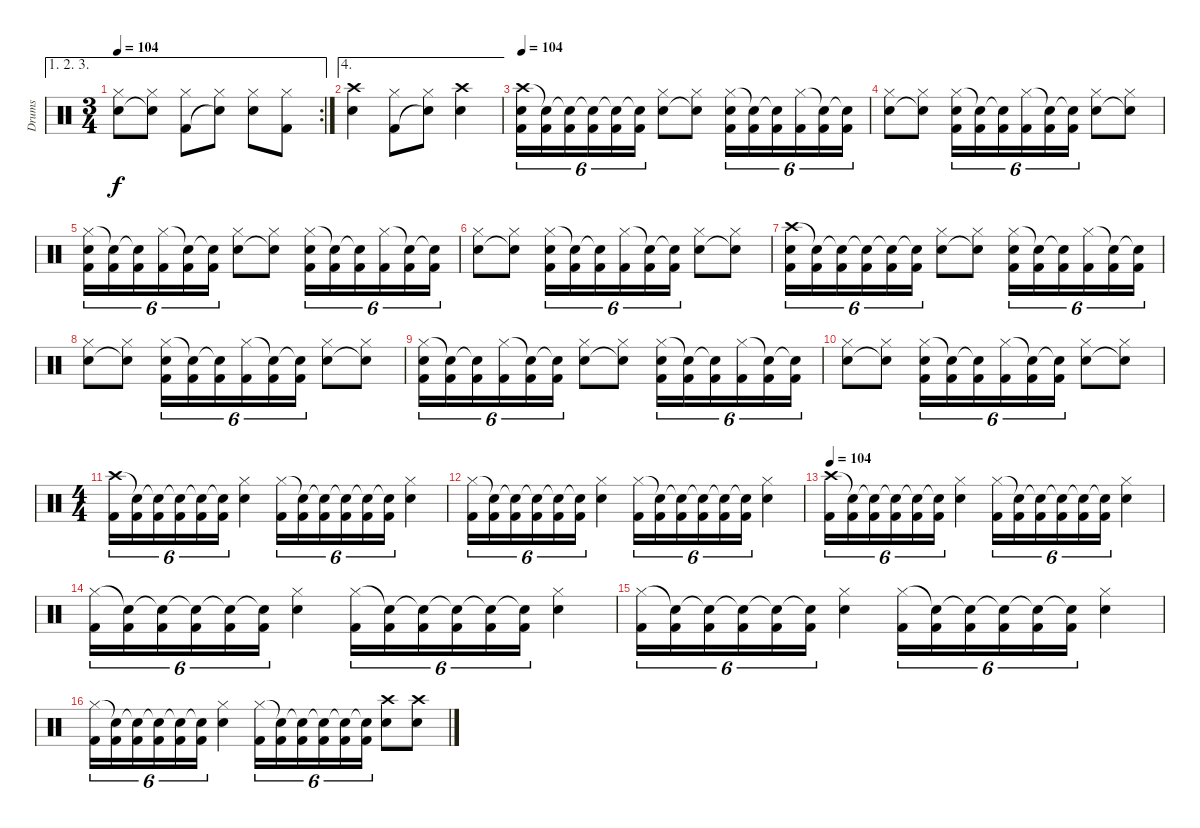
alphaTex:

\track ("Drums" "Drums") {instrument percussion}
\staff {score}
\articulation defaults
\ae (1 2 3)
\rc 2
\ts (3 4)
\tempo 104
\clef neutral
\ks c
("Hi-Hat (closed)" "Snare (hit) 2").8{dy f} ("Hi-Hat (closed)" "Snare (hit)"{t}).8 ("Hi-Hat (closed)" "Kick (hit) 2").8 ("Hi-Hat (closed)" "Snare (hit)"{t}).8 ("Hi-Hat (closed)" "Snare (hit) 2").8 ("Hi-Hat (closed)" "Kick (hit) 2").8 |
\ae 4
("Crash high (hit)" "Snare (hit) 2").4 ("Hi-Hat (closed)" "Kick (hit) 2").8 ("Hi-Hat (closed)" "Snare (hit)"{t}).8 ("Crash high (hit)" "Snare (hit) 2").4 |
\tempo 104
("Crash high (hit)" "Snare (hit) 2" "Kick (hit) 2").16{tu (6 4)} ("Snare (hit)"{t} "Kick (hit) 2").16{tu (6 4)} ("Snare (hit)"{t} "Kick (hit) 2").16{tu (6 4)} ("Snare (hit)"{t} "Kick (hit) 2").16{tu (6 4)} ("Snare (hit)"{t} "Kick (hit) 2").16{tu (6 4)} ("Snare (hit)"{t} "Kick (hit) 2").16{tu (6 4)} ("Hi-Hat (closed)" "Snare (hit) 2").8 ("Hi-Hat (closed)" "Snare (hit)"{t}).8 ("Hi-Hat (closed)" "Snare (hit) 2" "Kick (hit) 2").16{tu (6 4)} ("Snare (hit)"{t} "Kick (hit) 2").16{tu (6 4)} ("Snare (hit)"{t} "Kick (hit) 2").16{tu (6 4)} ("Hi-Hat (closed)" "Kick (hit) 2").16{tu (6 4)} ("Snare (hit)"{t} "Kick (hit) 2").16{tu (6 4)} ("Snare (hit)"{t} "Kick (hit) 2").16{tu (6 4)} |
("Hi-Hat (closed)" "Snare (hit) 2").8 ("Hi-Hat (closed)" "Snare (hit)"{t}).8 ("Hi-Hat (closed)" "Snare (hit) 2" "Kick (hit) 2").16{tu (6 4)} ("Snare (hit)"{t} "Kick (hit) 2").16{tu (6 4)} ("Snare (hit)"{t} "Kick (hit) 2").16{tu (6 4)} ("Hi-Hat (closed)" "Kick (hit) 2").16{tu (6 4)} ("Snare (hit)"{t} "Kick (hit) 2").16{tu (6 4)} ("Snare (hit)"{t} "Kick (hit) 2").16{tu (6 4)} ("Hi-Hat (closed)" "Snare (hit) 2").8 ("Hi-Hat (closed)" "Snare (hit)"{t}).8 |
("Hi-Hat (closed)" "Snare (hit) 2" "Kick (hit) 2").16{tu (6 4)} ("Snare (hit)"{t} "Kick (hit) 2").16{tu (6 4)} ("Snare (hit)"{t} "Kick (hit) 2").16{tu (6 4)} ("Hi-Hat (closed)" "Kick (hit) 2").16{tu (6 4)} ("Snare (hit)"{t} "Kick (hit) 2").16{tu (6 4)} ("Snare (hit)"{t} "Kick (hit) 2").16{tu (6 4)} ("Hi-Hat (closed)" "Snare (hit) 2").8 ("Hi-Hat (closed)" "Snare (hit)"{t}).8 ("Hi-Hat (closed)" "Snare (hit) 2" "Kick (hit) 2").16{tu (6 4)} ("Snare (hit)"{t} "Kick (hit) 2").16{tu (6 4)} ("Snare (hit)"{t} "Kick (hit) 2").16{tu (6 4)} ("Hi-Hat (closed)" "Kick (hit) 2").16{tu (6 4)} ("Snare (hit)"{t} "Kick (hit) 2").16{tu (6 4)} ("Snare (hit)"{t} "Kick (hit) 2").16{tu (6 4)} |
("Hi-Hat (closed)" "Snare (hit) 2").8 ("Hi-Hat (closed)" "Snare (hit)"{t}).8 ("Hi-Hat (closed)" "Snare (hit) 2" "Kick (hit) 2").16{tu (6 4)} ("Snare (hit)"{t} "Kick (hit) 2").16{tu (6 4)} ("Snare (hit)"{t} "Kick (hit) 2").16{tu (6 4)} ("Hi-Hat (closed)" "Kick (hit) 2").16{tu (6 4)} ("Snare (hit)"{t} "Kick (hit) 2").16{tu (6 4)} ("Snare (hit)"{t} "Kick (hit) 2").16{tu (6 4)} ("Hi-Hat (closed)" "Snare (hit) 2").8 ("Hi-Hat (closed)" "Snare (hit)"{t}).8 |
("Crash high (hit)" "Snare (hit) 2" "Kick (hit) 2").16{tu (6 4)} ("Snare (hit)"{t} "Kick (hit) 2").16{tu (6 4)} ("Snare (hit)"{t} "Kick (hit) 2").16{tu (6 4)} ("Snare (hit)"{t} "Kick (hit) 2").16{tu (6 4)} ("Snare (hit)"{t} "Kick (hit) 2").16{tu (6 4)} ("Snare (hit)"{t} "Kick (hit) 2").16{tu (6 4)} ("Hi-Hat (closed)" "Snare (hit) 2").8 ("Hi-Hat (closed)" "Snare (hit)"{t}).8 ("Hi-Hat (closed)" "Snare (hit) 2" "Kick (hit) 2").16{tu (6 4)} ("Snare (hit)"{t} "Kick (hit) 2").16{tu (6 4)} ("Snare (hit)"{t} "Kick (hit) 2").16{tu (6 4)} ("Hi-Hat (closed)" "Kick (hit) 2").16{tu (6 4)} ("Snare (hit)"{t} "Kick (hit) 2").16{tu (6 4)} ("Snare (hit)"{t} "Kick (hit) 2").16{tu (6 4)} |
("Hi-Hat (closed)" "Snare (hit) 2").8 ("Hi-Hat (closed)" "Snare (hit)"{t}).8 ("Hi-Hat (closed)" "Snare (hit) 2" "Kick (hit) 2").16{tu (6 4)} ("Snare (hit)"{t} "Kick (hit) 2").16{tu (6 4)} ("Snare (hit)"{t} "Kick (hit) 2").16{tu (6 4)} ("Hi-Hat (closed)" "Kick (hit) 2").16{tu (6 4)} ("Snare (hit)"{t} "Kick (hit) 2").16{tu (6 4)} ("Snare (hit)"{t} "Kick (hit) 2").16{tu (6 4)} ("Hi-Hat (closed)" "Snare (hit) 2").8 ("Hi-Hat (closed)" "Snare (hit)"{t}).8 |
("Hi-Hat (closed)" "Snare (hit) 2" "Kick (hit) 2").16{tu (6 4)} ("Snare (hit)"{t} "Kick (hit) 2").16{tu (6 4)} ("Snare (hit)"{t} "Kick (hit) 2").16{tu (6 4)} ("Hi-Hat (closed)" "Kick (hit) 2").16{tu (6 4)} ("Snare (hit)"{t} "Kick (hit) 2").16{tu (6 4)} ("Snare (hit)"{t} "Kick (hit) 2").16{tu (6 4)} ("Hi-Hat (closed)" "Snare (hit) 2").8 ("Hi-Hat (closed)" "Snare (hit)"{t}).8 ("Hi-Hat (closed)" "Snare (hit) 2" "Kick (hit) 2").16{tu (6 4)} ("Snare (hit)"{t} "Kick (hit) 2").16{tu (6 4)} ("Snare (hit)"{t} "Kick (hit) 2").16{tu (6 4)} ("Hi-Hat (closed)" "Kick (hit) 2").16{tu (6 4)} ("Snare (hit)"{t} "Kick (hit) 2").16{tu (6 4)} ("Snare (hit)"{t} "Kick (hit) 2").16{tu (6 4)} |
("Hi-Hat (closed)" "Snare (hit) 2").8 ("Hi-Hat (closed)" "Snare (hit)"{t}).8 ("Hi-Hat (closed)" "Snare (hit) 2" "Kick (hit) 2").16{tu (6 4)} ("Snare (hit)"{t} "Kick (hit) 2").16{tu (6 4)} ("Snare (hit)"{t} "Kick (hit) 2").16{tu (6 4)} ("Hi-Hat (closed)" "Kick (hit) 2").16{tu (6 4)} ("Snare (hit)"{t} "Kick (hit) 2").16{tu (6 4)} ("Snare (hit)"{t} "Kick (hit) 2").16{tu (6 4)} ("Hi-Hat (closed)" "Snare (hit) 2").8 ("Hi-Hat (closed)" "Snare (hit)"{t}).8 |
\ts (4 4)
("Crash high (hit)" "Kick (hit) 2").16{tu (6 4)} ("Snare (hit)"{t} "Kick (hit) 2").16{tu (6 4)} ("Snare (hit)"{t} "Kick (hit) 2").16{tu (6 4)} ("Snare (hit)"{t} "Kick (hit) 2").16{tu (6 4)} ("Snare (hit)"{t} "Kick (hit) 2").16{tu (6 4)} ("Snare (hit)"{t} "Kick (hit) 2").16{tu (6 4)} ("Hi-Hat (closed)" "Snare (hit) 2").4 ("Hi-Hat (closed)" "Kick (hit) 2").16{tu (6 4)} ("Snare (hit)"{t} "Kick (hit) 2").16{tu (6 4)} ("Snare (hit)"{t} "Kick (hit) 2").16{tu (6 4)} ("Snare (hit)"{t} "Kick (hit) 2").16{tu (6 4)} ("Snare (hit)"{t} "Kick (hit) 2").16{tu (6 4)} ("Snare (hit)"{t} "Kick (hit) 2").16{tu (6 4)} ("Hi-Hat (closed)" "Snare (hit) 2").4 |
("Hi-Hat (closed)" "Kick (hit) 2").16{tu (6 4)} ("Snare (hit)"{t} "Kick (hit) 2").16{tu (6 4)} ("Snare (hit)"{t} "Kick (hit) 2").16{tu (6 4)} ("Snare (hit)"{t} "Kick (hit) 2").16{tu (6 4)} ("Snare (hit)"{t} "Kick (hit) 2").16{tu (6 4)} ("Snare (hit)"{t} "Kick (hit) 2").16{tu (6 4)} ("Hi-Hat (closed)" "Snare (hit) 2").4 ("Hi-Hat (closed)" "Kick (hit) 2").16{tu (6 4)} ("Snare (hit)"{t} "Kick (hit) 2").16{tu (6 4)} ("Snare (hit)"{t} "Kick (hit) 2").16{tu (6 4)} ("Snare (hit)"{t} "Kick (hit) 2").16{tu (6 4)} ("Snare (hit)"{t} "Kick (hit) 2").16{tu (6 4)} ("Snare (hit)"{t} "Kick (hit) 2").16{tu (6 4)} ("Hi-Hat (closed)" "Snare (hit) 2").4 |
\tempo 104
("Crash high (hit)" "Kick (hit) 2").16{tu (6 4)} ("Snare (hit)"{t} "Kick (hit) 2").16{tu (6 4)} ("Snare (hit)"{t} "Kick (hit) 2").16{tu (6 4)} ("Snare (hit)"{t} "Kick (hit) 2").16{tu (6 4)} ("Snare (hit)"{t} "Kick (hit) 2").16{tu (6 4)} ("Snare (hit)"{t} "Kick (hit) 2").16{tu (6 4)} ("Hi-Hat (closed)" "Snare (hit) 2").4 ("Hi-Hat (closed)" "Kick (hit) 2").16{tu (6 4)} ("Snare (hit)"{t} "Kick (hit) 2").16{tu (6 4)} ("Snare (hit)"{t} "Kick (hit) 2").16{tu (6 4)} ("Snare (hit)"{t} "Kick (hit) 2").16{tu (6 4)} ("Snare (hit)"{t} "Kick (hit) 2").16{tu (6 4)} ("Snare (hit)"{t} "Kick (hit) 2").16{tu (6 4)} ("Hi-Hat (closed)" "Snare (hit) 2").4 |
("Hi-Hat (closed)" "Kick (hit) 2").16{tu (6 4)} ("Snare (hit)"{t} "Kick (hit) 2").16{tu (6 4)} ("Snare (hit)"{t} "Kick (hit) 2").16{tu (6 4)} ("Snare (hit)"{t} "Kick (hit) 2").16{tu (6 4)} ("Snare (hit)"{t} "Kick (hit) 2").16{tu (6 4)} ("Snare (hit)"{t} "Kick (hit) 2").16{tu (6 4)} ("Hi-Hat (closed)" "Snare (hit) 2").4 ("Hi-Hat (closed)" "Kick (hit) 2").16{tu (6 4)} ("Snare (hit)"{t} "Kick (hit) 2").16{tu (6 4)} ("Snare (hit)"{t} "Kick (hit) 2").16{tu (6 4)} ("Snare (hit)"{t} "Kick (hit) 2").16{tu (6 4)} ("Snare (hit)"{t} "Kick (hit) 2").16{tu (6 4)} ("Snare (hit)"{t} "Kick (hit) 2").16{tu (6 4)} ("Hi-Hat (closed)" "Snare (hit) 2").4 |
("Hi-Hat (closed)" "Kick (hit) 2").16{tu (6 4)} ("Snare (hit)"{t} "Kick (hit) 2").16{tu (6 4)} ("Snare (hit)"{t} "Kick (hit) 2").16{tu (6 4)} ("Snare (hit)"{t} "Kick (hit) 2").16{tu (6 4)} ("Snare (hit)"{t} "Kick (hit) 2").16{tu (6 4)} ("Snare (hit)"{t} "Kick (hit) 2").16{tu (6 4)} ("Hi-Hat (closed)" "Snare (hit) 2").4 ("Hi-Hat (closed)" "Kick (hit) 2").16{tu (6 4)} ("Snare (hit)"{t} "Kick (hit) 2").16{tu (6 4)} ("Snare (hit)"{t} "Kick (hit) 2").16{tu (6 4)} ("Snare (hit)"{t} "Kick (hit) 2").16{tu (6 4)} ("Snare (hit)"{t} "Kick (hit) 2").16{tu (6 4)} ("Snare (hit)"{t} "Kick (hit) 2").16{tu (6 4)} ("Hi-Hat (closed)" "Snare (hit) 2").4 |
("Hi-Hat (closed)" "Kick (hit) 2").16{tu (6 4)} ("Snare (hit)"{t} "Kick (hit) 2").16{tu (6 4)} ("Snare (hit)"{t} "Kick (hit) 2").16{tu (6 4)} ("Snare (hit)"{t} "Kick (hit) 2").16{tu (6 4)} ("Snare (hit)"{t} "Kick (hit) 2").16{tu (6 4)} ("Snare (hit)"{t} "Kick (hit) 2").16{tu (6 4)} ("Hi-Hat (closed)" "Snare (hit) 2").4 ("Hi-Hat (closed)" "Kick (hit) 2").16{tu (6 4)} ("Snare (hit)"{t} "Kick (hit) 2").16{tu (6 4)} ("Snare (hit)"{t} "Kick (hit) 2").16{tu (6 4)} ("Snare (hit)"{t} "Kick (hit) 2").16{tu (6 4)} ("Snare (hit)"{t} "Kick (hit) 2").16{tu (6 4)} ("Snare (hit)"{t} "Kick (hit) 2").16{tu (6 4)} ("Crash high (hit)" "Snare (hit) 2").8 ("Crash high (hit)" "Snare (hit) 2").8
